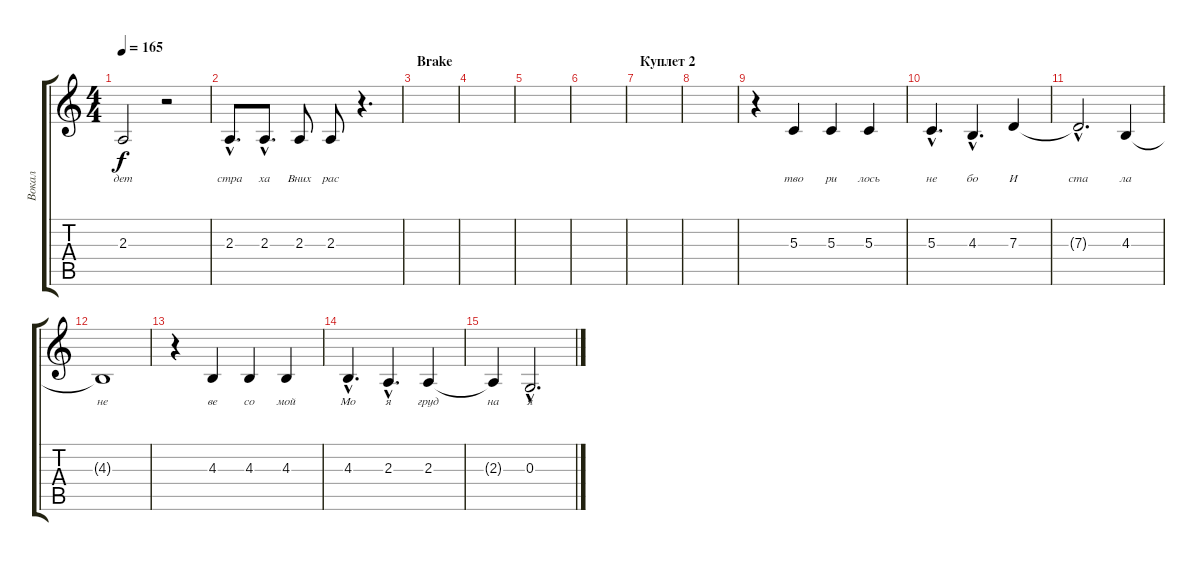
\track ("Вокал" "Вокал") {instrument fx4atmosphere}
\staff {score tabs}
\tuning (E4 B3 G3 D3 A2 E2) {hide}
\ts (4 4)
\tempo 165
\clef g2
\ks c
2.3.2{lyrics (0 "дет") lyrics (1 "") lyrics (2 "") lyrics (3 "") lyrics (4 "") dy f} r.2 |
2.3{hac}.8{d lyrics (0 "стра") lyrics (1 "") lyrics (2 "") lyrics (3 "") lyrics (4 "")} 2.3{hac}.8{d lyrics (0 "ха") lyrics (1 "") lyrics (2 "") lyrics (3 "") lyrics (4 "")} 2.3.8{lyrics (0 "Вних") lyrics (1 "") lyrics (2 "") lyrics (3 "") lyrics (4 "")} 2.3.8{lyrics (0 "рас") lyrics (1 "") lyrics (2 "") lyrics (3 "") lyrics (4 "")} r.4{d} |
\section ("" "Brake")
|
|
|
|
\section ("" "Куплет 2")
|
|
r.4 5.3.4{lyrics (0 "тво") lyrics (1 "") lyrics (2 "") lyrics (3 "") lyrics (4 "")} 5.3.4{lyrics (0 "ри") lyrics (1 "") lyrics (2 "") lyrics (3 "") lyrics (4 "")} 5.3.4{lyrics (0 "лось") lyrics (1 "") lyrics (2 "") lyrics (3 "") lyrics (4 "")} |
5.3{hac}.4{d lyrics (0 "не") lyrics (1 "") lyrics (2 "") lyrics (3 "") lyrics (4 "")} 4.3{hac}.4{d lyrics (0 "бо") lyrics (1 "") lyrics (2 "") lyrics (3 "") lyrics (4 "")} 7.3.4{lyrics (0 "И") lyrics (1 "") lyrics (2 "") lyrics (3 "") lyrics (4 "")} |
7.3{hac t}.2{d lyrics (0 "ста") lyrics (1 "") lyrics (2 "") lyrics (3 "") lyrics (4 "")} 4.3.4{lyrics (0 "ла") lyrics (1 "") lyrics (2 "") lyrics (3 "") lyrics (4 "")} |
4.3{t}.1{lyrics (0 "не") lyrics (1 "") lyrics (2 "") lyrics (3 "") lyrics (4 "")} |
r.4 4.3.4{lyrics (0 "ве") lyrics (1 "") lyrics (2 "") lyrics (3 "") lyrics (4 "")} 4.3.4{lyrics (0 "со") lyrics (1 "") lyrics (2 "") lyrics (3 "") lyrics (4 "")} 4.3.4{lyrics (0 "мой") lyrics (1 "") lyrics (2 "") lyrics (3 "") lyrics (4 "")} |
4.3{hac}.4{d lyrics (0 "Мо") lyrics (1 "") lyrics (2 "") lyrics (3 "") lyrics (4 "")} 2.3{hac}.4{d lyrics (0 "я") lyrics (1 "") lyrics (2 "") lyrics (3 "") lyrics (4 "")} 2.3.4{lyrics (0 "груд") lyrics (1 "") lyrics (2 "") lyrics (3 "") lyrics (4 "")} |
2.3{t}.4{lyrics (0 "на") lyrics (1 "") lyrics (2 "") lyrics (3 "") lyrics (4 "")} 0.3{hac}.2{d lyrics (0 "я") lyrics (1 "") lyrics (2 "") lyrics (3 "") lyrics (4 "")}
